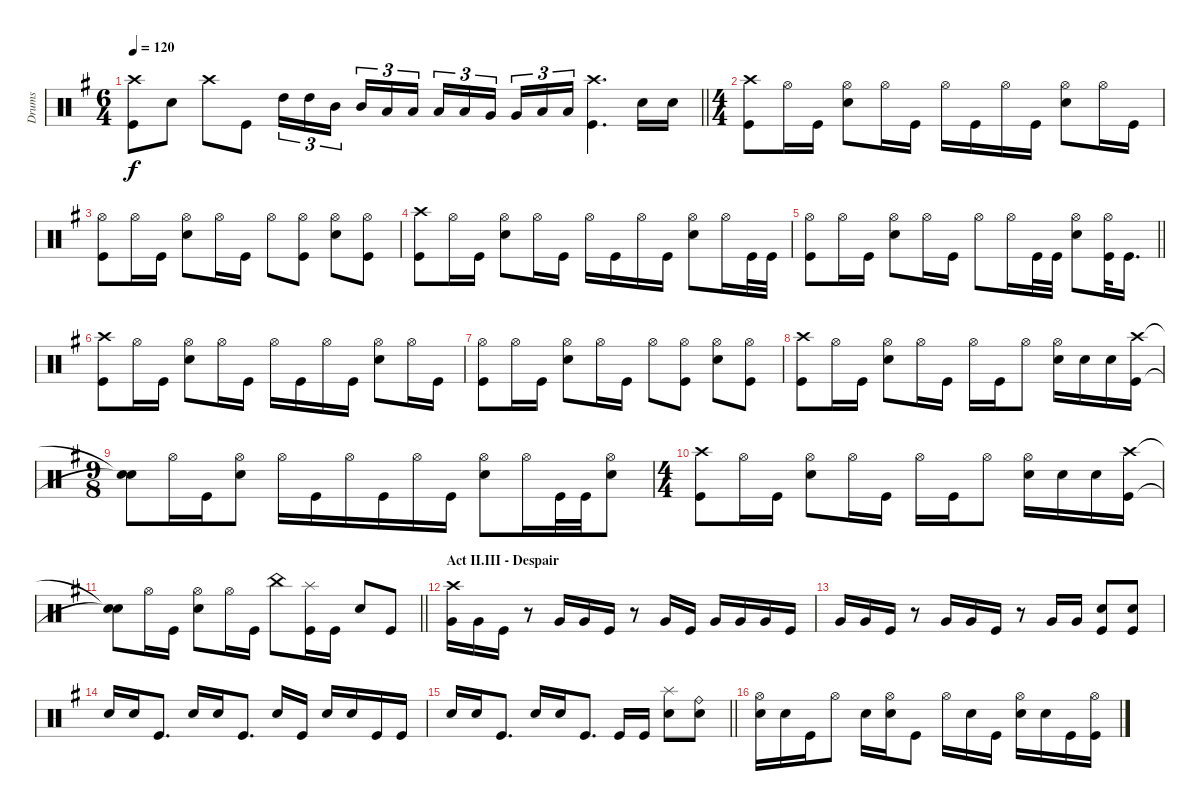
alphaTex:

\track ("Drums" "Drums") {instrument percussion}
\staff
\articulation defaults
\ts (6 4)
\tempo 120
\clef neutral
\barLineRight lightlight
\ks eminor
("Crash high (hit)" "Kick (hit)").8{dy f} "Electric Snare (hit)".8 "Crash high (hit)".8 "Kick (hit)".8 "High Tom (hit)".16{tu (3 2)} "High Tom (hit)".16{tu (3 2)} "Mid Tom (hit)".16{tu (3 2) beam splitsecondary} "Mid Tom (hit)".16{tu (3 2)} "Low Tom (hit)".16{tu (3 2)} "Low Tom (hit)".16{tu (3 2)} "Low Tom (hit)".16{tu (3 2)} "Low Tom (hit)".16{tu (3 2)} "Very Low Tom (hit)".16{tu (3 2) beam splitsecondary} "Very Low Tom (hit)".16{tu (3 2)} "Low Floor Tom (hit)".16{tu (3 2)} "Low Floor Tom (hit)".16{tu (3 2)} ("Crash high (hit)" "Kick (hit)").4{d} "Electric Snare (hit)".16 "Electric Snare (hit)".16 |
\ts (4 4)
\section ("" "")
("Crash high (hit)" "Kick (hit)").8 "Hi-Hat (open)".16 "Kick (hit)".16 ("Hi-Hat (open)" "Electric Snare (hit)").8 "Hi-Hat (open)".16 "Kick (hit)".16 "Hi-Hat (open)".16 "Kick (hit)".16 "Hi-Hat (open)".16 "Kick (hit)".16 ("Hi-Hat (open)" "Electric Snare (hit)").8 "Hi-Hat (open)".16 "Kick (hit)".16 |
("Hi-Hat (open)" "Kick (hit)").8 "Hi-Hat (open)".16 "Kick (hit)".16 ("Hi-Hat (open)" "Electric Snare (hit)").8 "Hi-Hat (open)".16 "Kick (hit)".16 "Hi-Hat (open)".8 ("Hi-Hat (open)" "Kick (hit)").8 ("Hi-Hat (open)" "Electric Snare (hit)").8 ("Hi-Hat (open)" "Kick (hit)").8 |
("Crash high (hit)" "Kick (hit)").8 "Hi-Hat (open)".16 "Kick (hit)".16 ("Hi-Hat (open)" "Electric Snare (hit)").8 "Hi-Hat (open)".16 "Kick (hit)".16 "Hi-Hat (open)".16 "Kick (hit)".16 "Hi-Hat (open)".16 "Kick (hit)".16 ("Hi-Hat (open)" "Electric Snare (hit)").8 "Hi-Hat (open)".16 "Kick (hit)".32 "Kick (hit)".32 |
\barLineRight lightlight
("Hi-Hat (open)" "Kick (hit)").8 "Hi-Hat (open)".16 "Kick (hit)".16 ("Hi-Hat (open)" "Electric Snare (hit)").8 "Hi-Hat (open)".16 "Kick (hit)".16 "Hi-Hat (open)".8 "Hi-Hat (open)".16 "Kick (hit)".32 "Kick (hit)".32 ("Hi-Hat (open)" "Electric Snare (hit)").8 ("Hi-Hat (open)" "Kick (hit)").32 "Kick (hit)".16{d} |
("Crash high (hit)" "Kick (hit)").8 "Hi-Hat (open)".16 "Kick (hit)".16 ("Hi-Hat (open)" "Electric Snare (hit)").8 "Hi-Hat (open)".16 "Kick (hit)".16 "Hi-Hat (open)".16 "Kick (hit)".16 "Hi-Hat (open)".16 "Kick (hit)".16 ("Hi-Hat (open)" "Electric Snare (hit)").8 "Hi-Hat (open)".16 "Kick (hit)".16 |
("Hi-Hat (open)" "Kick (hit)").8 "Hi-Hat (open)".16 "Kick (hit)".16 ("Hi-Hat (open)" "Electric Snare (hit)").8 "Hi-Hat (open)".16 "Kick (hit)".16 "Hi-Hat (open)".8 ("Hi-Hat (open)" "Kick (hit)").8 ("Hi-Hat (open)" "Electric Snare (hit)").8 ("Hi-Hat (open)" "Kick (hit)").8 |
("Crash high (hit)" "Kick (hit)").8 "Hi-Hat (open)".16 "Kick (hit)".16 ("Hi-Hat (open)" "Electric Snare (hit)").8 "Hi-Hat (open)".16 "Kick (hit)".16 "Hi-Hat (open)".16 "Kick (hit)".16 "Hi-Hat (open)".8 ("Hi-Hat (open)" "Electric Snare (hit)").16 "Electric Snare (hit)".16 "Electric Snare (hit)".16 ("Crash high (hit)" "Kick (hit)").16 |
\ts (9 8)
("Snare (hit)"{t} "Snare (hit)"{t}).8 "Hi-Hat (open)".16 "Kick (hit)".16 ("Hi-Hat (open)" "Electric Snare (hit)").8 "Hi-Hat (open)".16 "Kick (hit)".16 "Hi-Hat (open)".16 "Kick (hit)".16 "Hi-Hat (open)".16 "Kick (hit)".16 ("Hi-Hat (open)" "Electric Snare (hit)").8 "Hi-Hat (open)".16 "Kick (hit)".32 "Kick (hit)".32 ("Hi-Hat (open)" "Electric Snare (hit)").8 |
\ts (4 4)
("Crash high (hit)" "Kick (hit)").8 "Hi-Hat (open)".16 "Kick (hit)".16 ("Hi-Hat (open)" "Electric Snare (hit)").8 "Hi-Hat (open)".16 "Kick (hit)".16 "Hi-Hat (open)".16 "Kick (hit)".16 "Hi-Hat (open)".8 ("Hi-Hat (open)" "Electric Snare (hit)").16 "Electric Snare (hit)".16 "Electric Snare (hit)".16 ("Crash high (hit)" "Kick (hit)").16 |
\barLineRight lightlight
("Snare (hit)"{t} "Snare (hit)"{t}).8 "Hi-Hat (open)".16 "Kick (hit)".16 ("Hi-Hat (open)" "Electric Snare (hit)").8 "Hi-Hat (open)".16 "Kick (hit)".16 "China (hit)".8 ("Splash (hit)" "Kick (hit)").16 "Kick (hit)".16 "Electric Snare (hit)".8 "Kick (hit)".8 |
\section ("" "Act II.III - Despair")
("Crash high (hit)" "Very Low Tom (hit)").16 "Very Low Tom (hit)".16 "Kick (hit)".16 r.8 "Very Low Tom (hit)".16 "Very Low Tom (hit)".16 "Kick (hit)".16 r.8 "Very Low Tom (hit)".16 "Kick (hit)".16 "Very Low Tom (hit)".16 "Very Low Tom (hit)".16 "Very Low Tom (hit)".16 "Kick (hit)".16 |
"Very Low Tom (hit)".16 "Very Low Tom (hit)".16 "Kick (hit)".16 r.8 "Very Low Tom (hit)".16 "Very Low Tom (hit)".16 "Kick (hit)".16 r.8 "Very Low Tom (hit)".16 "Very Low Tom (hit)".16 ("Electric Snare (hit)" "Kick (hit)").8 ("Electric Snare (hit)" "Kick (hit)").8 |
"Electric Snare (hit)".16 "Electric Snare (hit)".16 "Kick (hit)".8{d} "Electric Snare (hit)".16 "Electric Snare (hit)".16 "Kick (hit)".8{d} "Electric Snare (hit)".16 "Kick (hit)".16 "Electric Snare (hit)".16 "Electric Snare (hit)".16 "Kick (hit)".16 "Kick (hit)".16 |
\barLineRight lightlight "Electric Snare (hit)".16 "Electric Snare (hit)".16 "Kick (hit)".8{d} "Electric Snare (hit)".16 "Electric Snare (hit)".16 "Kick (hit)".8{d} "Kick (hit)".16 "Kick (hit)".16
("Splash (hit)" "Electric Snare (hit)").8 ("Ride (bell)" "Electric Snare (hit)").8 |
("Hi-Hat (open)" "Electric Snare (hit)").16 "Electric Snare (hit)".16 "Kick (hit)".16 "Hi-Hat (open)".8 "Electric Snare (hit)".16 ("Hi-Hat (open)" "Electric Snare (hit)").16 "Kick (hit)".8 "Hi-Hat (open)".16 "Electric Snare (hit)".16 "Kick (hit)".16 ("Hi-Hat (open)" "Electric Snare (hit)").16 "Electric Snare (hit)".16 "Kick (hit)".16 ("Hi-Hat (open)" "Kick (hit)").16
